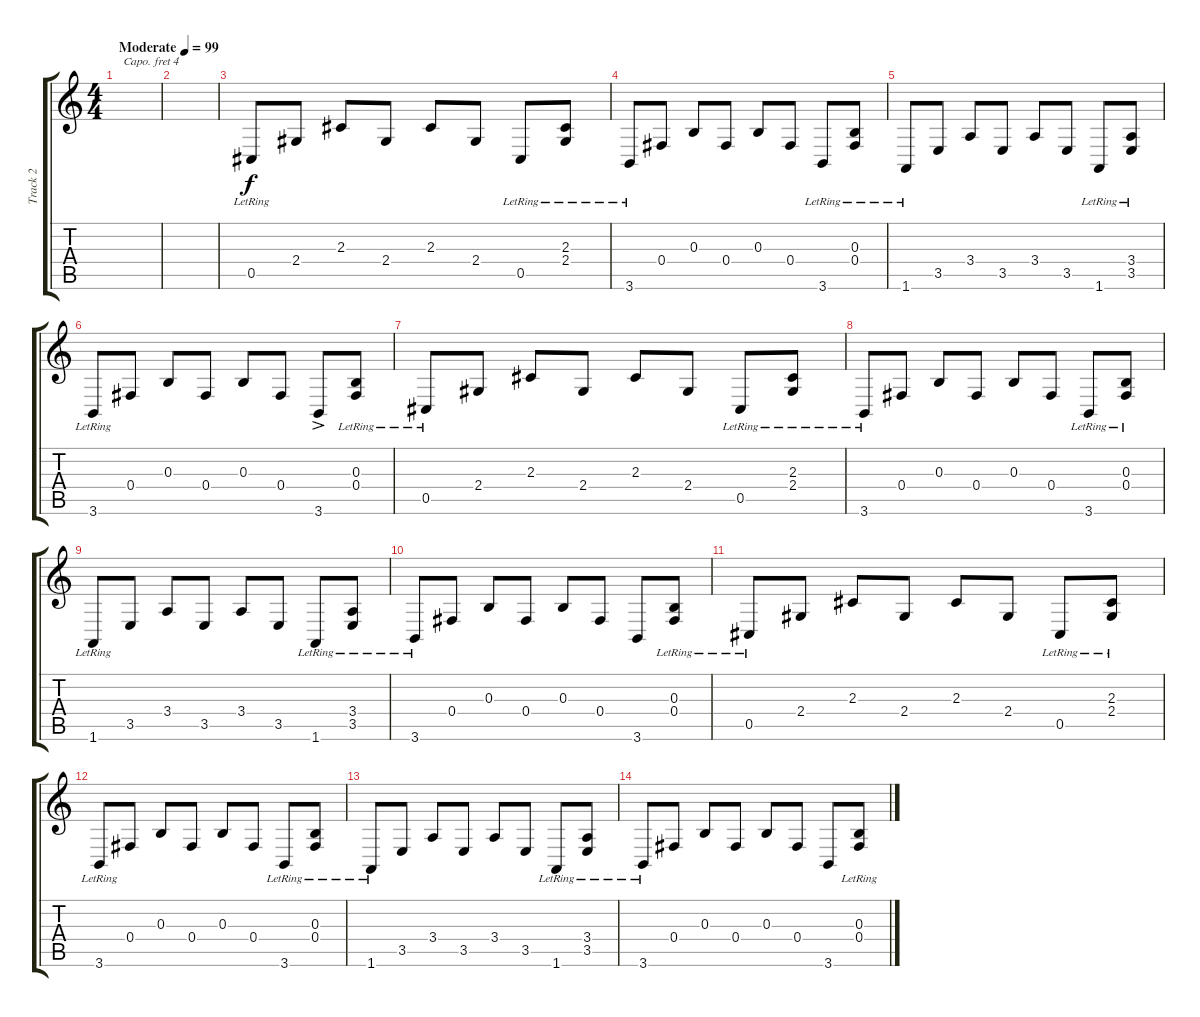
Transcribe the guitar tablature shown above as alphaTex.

\track ("Track 2" "Track 2") {instrument orchestralharp}
\staff {score tabs}
\capo 4
\tuning (E4 B3 G3 D3 A2 E2) {hide}
\ts (4 4)
\tempo (99 "Moderate")
\clef g2
\ks c
|
|
0.5{lr}.8 2.4.8 2.3.8 2.4.8 2.3.8 2.4.8 0.5{lr}.8 (2.3{lr} 2.4{lr}).8 |
3.6{lr}.8 0.4.8 0.3.8 0.4.8 0.3.8 0.4.8 3.6{lr}.8 (0.3{lr} 0.4{lr}).8 |
1.6{lr}.8 3.5.8 3.4.8 3.5.8 3.4.8 3.5.8 1.6{lr}.8 (3.4{lr} 3.5{lr}).8 |
3.6{lr}.8 0.4.8 0.3.8 0.4.8 0.3.8 0.4.8 3.6{ac}.8 (0.3{lr} 0.4{lr}).8 |
0.5{lr}.8 2.4.8 2.3.8 2.4.8 2.3.8 2.4.8 0.5{lr}.8 (2.3{lr} 2.4{lr}).8 |
3.6{lr}.8 0.4.8 0.3.8 0.4.8 0.3.8 0.4.8 3.6{lr}.8 (0.3{lr} 0.4{lr}).8 |
1.6{lr}.8 3.5.8 3.4.8 3.5.8 3.4.8 3.5.8 1.6{lr}.8 (3.4{lr} 3.5{lr}).8 |
3.6{lr}.8 0.4.8 0.3.8 0.4.8 0.3.8 0.4.8 3.6.8 (0.3{lr} 0.4{lr}).8 |
0.5{lr}.8 2.4.8 2.3.8 2.4.8 2.3.8 2.4.8 0.5{lr}.8 (2.3{lr} 2.4{lr}).8 |
3.6{lr}.8 0.4.8 0.3.8 0.4.8 0.3.8 0.4.8 3.6{lr}.8 (0.3{lr} 0.4{lr}).8 |
1.6{lr}.8 3.5.8 3.4.8 3.5.8 3.4.8 3.5.8 1.6{lr}.8 (3.4{lr} 3.5{lr}).8 |
3.6{lr}.8 0.4.8 0.3.8 0.4.8 0.3.8 0.4.8 3.6.8 (0.3{lr} 0.4{lr}).8
